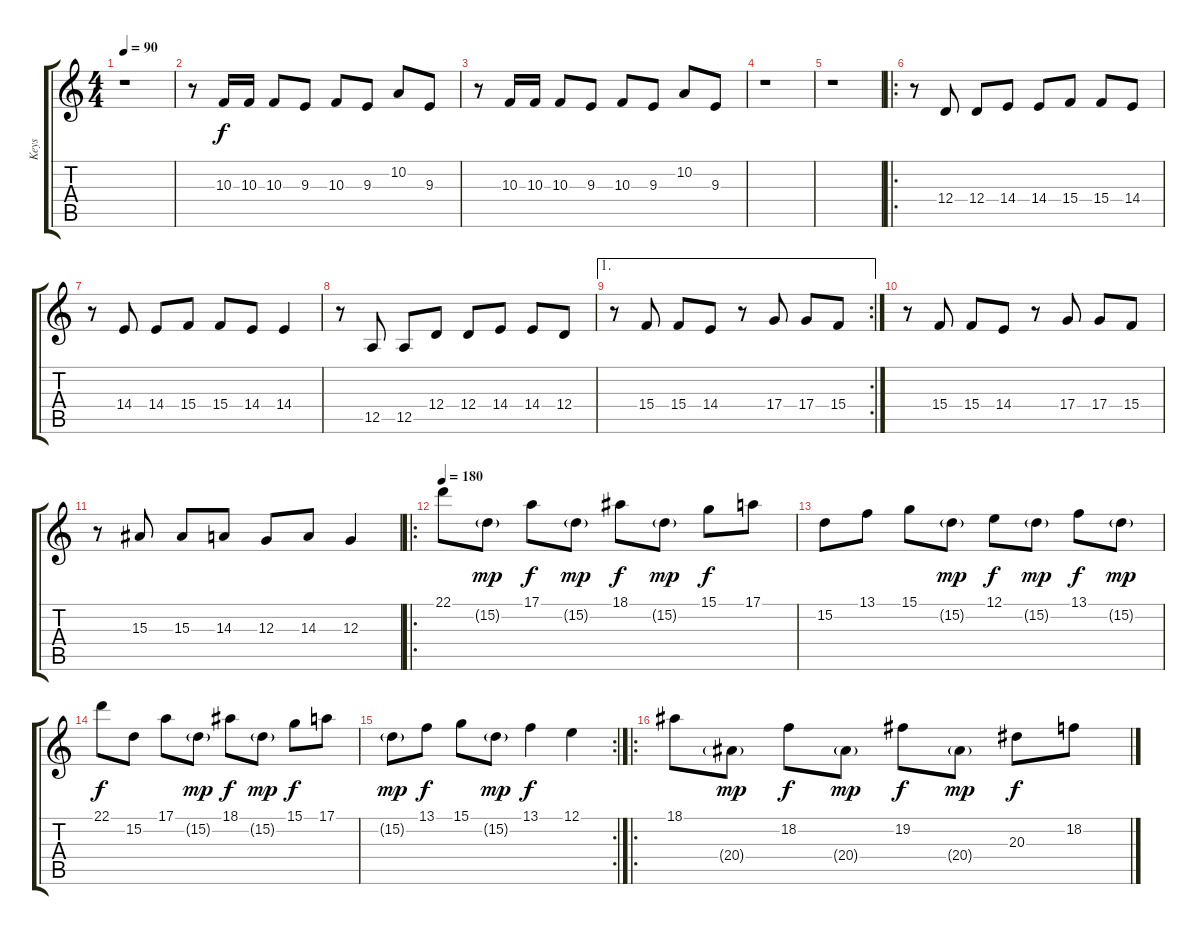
\track ("Keys" "Keys") {instrument synthstrings2}
\staff {score tabs}
\tuning (E4 B3 G3 D3 A2 E2) {hide}
\ts (4 4)
\tempo 90
\clef g2
\ks c
r.1{dy f} |
r.8{volume 10} 10.3.16 10.3.16 10.3.8 9.3.8 10.3.8 9.3.8 10.2.8 9.3.8 |
r.8 10.3.16 10.3.16 10.3.8 9.3.8 10.3.8 9.3.8 10.2.8 9.3.8 |
r.1 |
r.1 |
\ro
r.8 12.4.8 12.4.8 14.4.8 14.4.8 15.4.8 15.4.8 14.4.8 |
r.8 14.4.8 14.4.8 15.4.8 15.4.8 14.4.8 14.4.4 |
r.8 12.5.8 12.5.8 12.4.8 12.4.8 14.4.8 14.4.8 12.4.8 |
\ae 1
\rc 2
r.8 15.4.8 15.4.8 14.4.8 r.8 17.4.8 17.4.8 15.4.8 |
r.8 15.4.8 15.4.8 14.4.8 r.8 17.4.8 17.4.8 15.4.8 |
r.8 15.3.8 15.3.8 14.3.8 12.3.8 14.3.8 12.3.4 |
\ro
\tempo 180
22.1.8{volume 14} 15.2{g}.8{dy mp} 17.1.8{dy f} 15.2{g}.8{dy mp} 18.1.8{dy f} 15.2{g}.8{dy mp} 15.1.8{dy f} 17.1.8 |
15.2.8 13.1.8 15.1.8 15.2{g}.8{dy mp} 12.1.8{dy f} 15.2{g}.8{dy mp} 13.1.8{dy f} 15.2{g}.8{dy mp} |
22.1.8{dy f} 15.2.8 17.1.8 15.2{g}.8{dy mp} 18.1.8{dy f} 15.2{g}.8{dy mp} 15.1.8{dy f} 17.1.8 |
\rc 2
15.2{g}.8{dy mp} 13.1.8{dy f} 15.1.8 15.2{g}.8{dy mp} 13.1.4{dy f} 12.1.4 |
\ro
18.1.8 20.4{g}.8{dy mp} 18.2.8{dy f} 20.4{g}.8{dy mp} 19.2.8{dy f} 20.4{g}.8{dy mp} 20.3.8{dy f} 18.2.8
